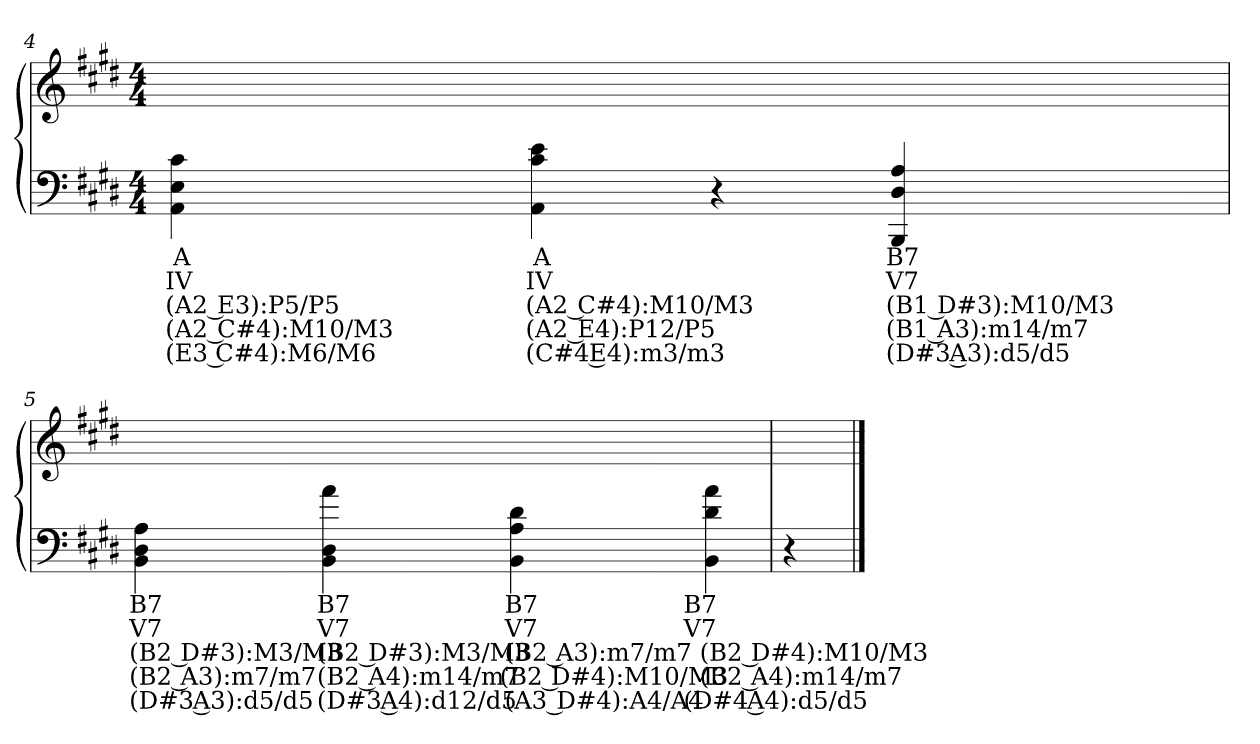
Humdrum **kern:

**kern	**text	**text	**text	**text	**text	**kern
*part2	*part2	*part2	*part2	*part2	*part2	*part1
*staff2	*staff2	*staff2	*staff2	*staff2	*staff2	*staff1
*clefF4	*	*	*	*	*	*clefG2
*k[f#c#g#d#]	*	*	*	*	*	*k[f#c#g#d#]
*E:	*	*	*	*	*	*E:
*M4/4	*	*	*	*	*	*M4/4
=4	=4	=4	=4	=4	=4	=4
4AA 4E 4c#	A	IV	(A2 E3):P5/P5	(A2 C#4):M10/M3	(E3 C#4):M6/M6	1ryy
4AA 4c# 4e	A	IV	(A2 C#4):M10/M3	(A2 E4):P12/P5	(C#4 E4):m3/m3	.
4r	.	.	.	.	.	.
4BBB 4D# 4A	B7	V7	(B1 D#3):M10/M3	(B1 A3):m14/m7	(D#3 A3):d5/d5	.
=5	=5	=5	=5	=5	=5	=5
4BB 4D# 4A	B7	V7	(B2 D#3):M3/M3	(B2 A3):m7/m7	(D#3 A3):d5/d5	1ryy
4BB 4D# 4a	B7	V7	(B2 D#3):M3/M3	(B2 A4):m14/m7	(D#3 A4):d12/d5	.
4BB 4A 4d#	B7	V7	(B2 A3):m7/m7	(B2 D#4):M10/M3	(A3 D#4):A4/A4	.
4BB 4d# 4a	B7	V7	(B2 D#4):M10/M3	(B2 A4):m14/m7	(D#4 A4):d5/d5	.
=6	=6	=6	=6	=6	=6	=6
4r	.	.	.	.	.	4ryy
==	==	==	==	==	==	==
*-	*-	*-	*-	*-	*-	*-
